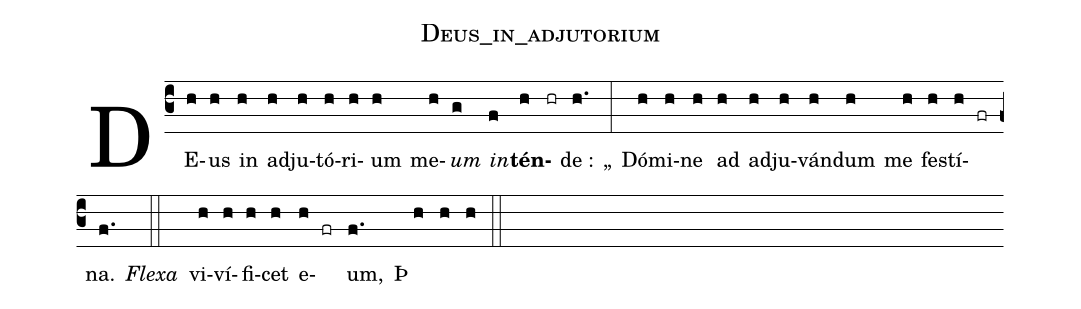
name:Deus_in_adjutorium;
%%
(c3) DE(h)us(h) in(h) ad(h)ju(h)tó(h)ri(h)um(h) me(h)<i>um</i>(g) <i>in</i>(f)<b>tén-</b>(h)(hr)de~:(h.) „(:) Dó(h)mi(h)ne(h) ad(h) ad(h)ju(h)ván(h)dum(h) me(h) fes(h)tí(h)(fr)na.(f.) <i>Flexa</i>(::) vi(h)ví(h)fi(h)cet(h) e(h)(fr)um,(f.) Þ() (h) (h) (h) (::)
